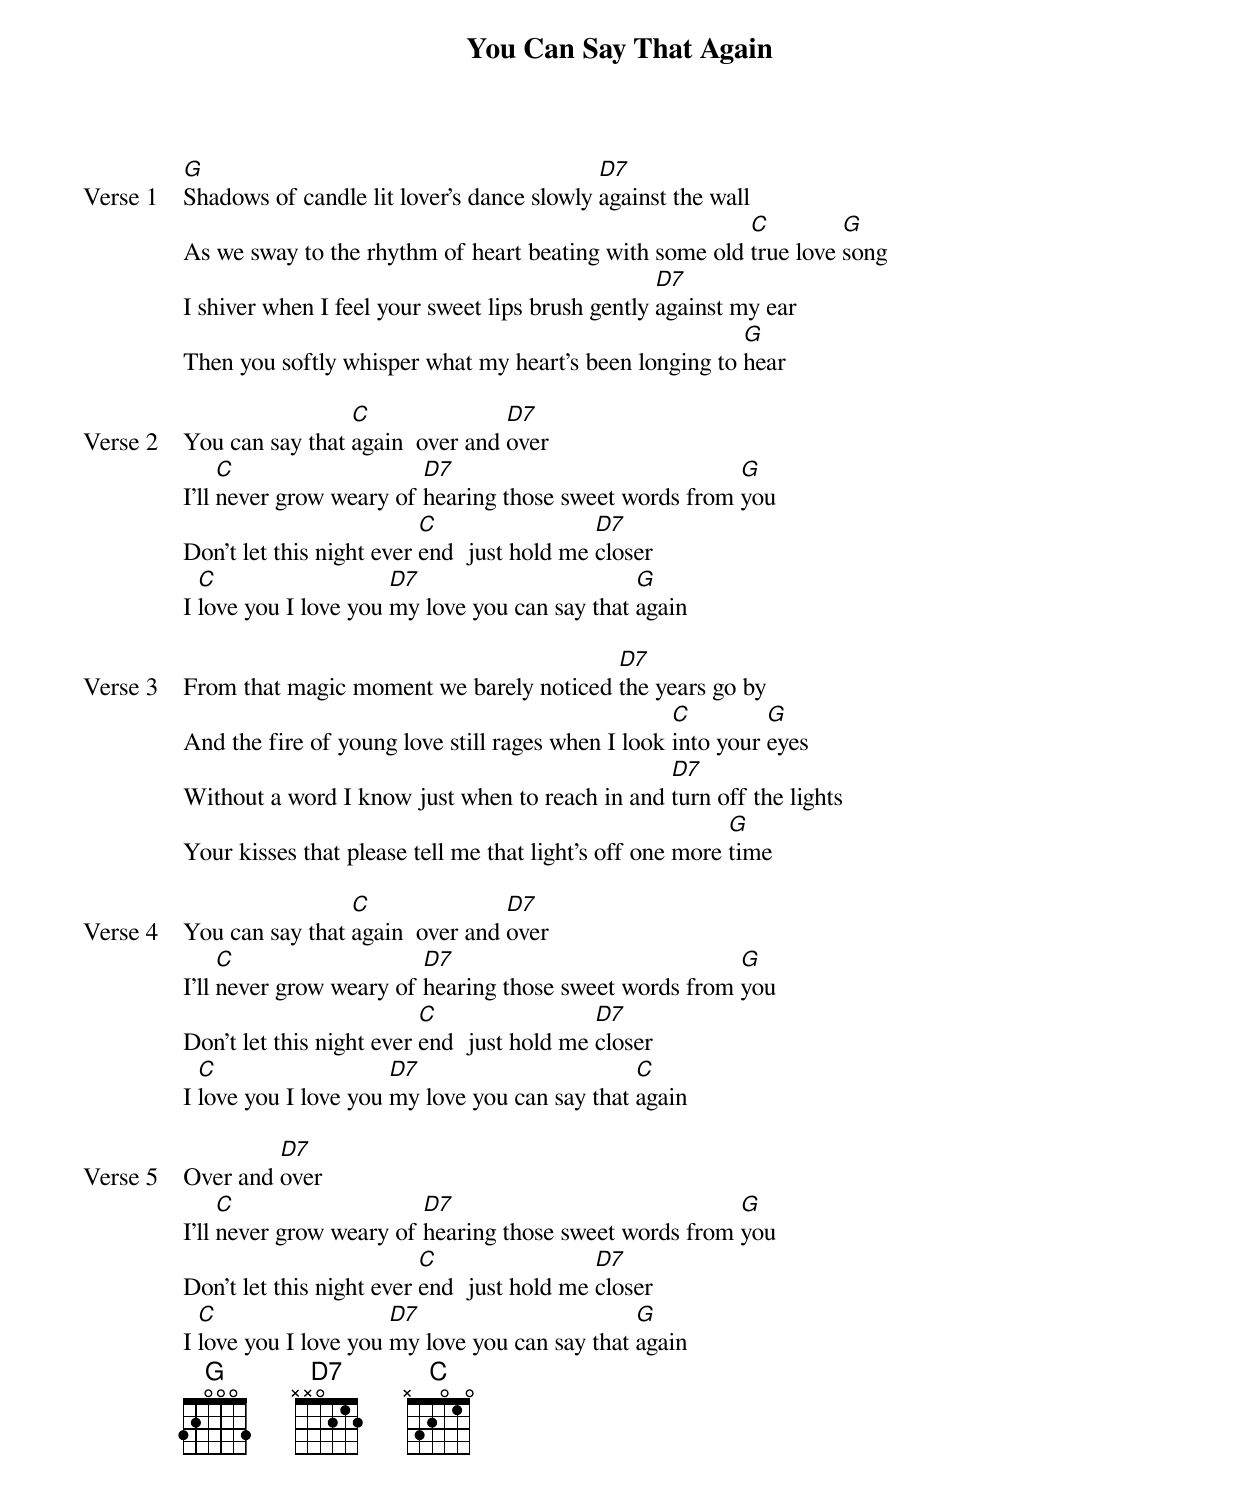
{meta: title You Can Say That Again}
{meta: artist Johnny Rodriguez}
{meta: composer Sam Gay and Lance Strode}

{start_of_verse: Verse 1}
[G]Shadows of candle lit lover’s dance slowly [D7]against the wall
As we sway to the rhythm of heart beating with some old [C]true love [G]song
I shiver when I feel your sweet lips brush gently [D7]against my ear
Then you softly whisper what my heart’s been longing to [G]hear
{end_of_verse}

{start_of_verse: Verse 2}
You can say that [C]again  over and [D7]over
I’ll [C]never grow weary of [D7]hearing those sweet words from [G]you
Don’t let this night ever [C]end  just hold me [D7]closer
I [C]love you I love you [D7]my love you can say that [G]again
{end_of_verse}

{start_of_verse: Verse 3}
From that magic moment we barely noticed [D7]the years go by
And the fire of young love still rages when I look [C]into your [G]eyes
Without a word I know just when to reach in and [D7]turn off the lights
Your kisses that please tell me that light’s off one more [G]time
{end_of_verse}

{start_of_verse: Verse 4}
You can say that [C]again  over and [D7]over
I’ll [C]never grow weary of [D7]hearing those sweet words from [G]you
Don’t let this night ever [C]end  just hold me [D7]closer
I [C]love you I love you [D7]my love you can say that [C]again
{end_of_verse}

{start_of_verse: Verse 5}
Over and [D7]over
I’ll [C]never grow weary of [D7]hearing those sweet words from [G]you
Don’t let this night ever [C]end  just hold me [D7]closer
I [C]love you I love you [D7]my love you can say that [G]again
{end_of_verse}
